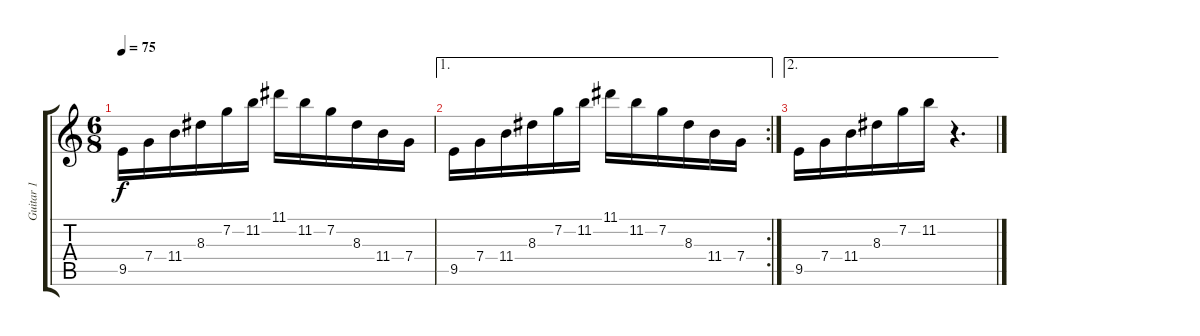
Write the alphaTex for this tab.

\track ("Guitar 1" "Guitar 1") {instrument acousticguitarsteel}
\staff {score tabs}
\tuning (E4 C4 G3 C3 G2 C2) {hide}
\ts (6 8)
\tempo 75
\clef g2
\ks c
9.5.16{dy f} 7.4.16 11.4.16 8.3.16 7.2.16 11.2.16 11.1.16 11.2.16 7.2.16 8.3.16 11.4.16 7.4.16 |
\ae 1
\rc 2
9.5.16 7.4.16 11.4.16 8.3.16 7.2.16 11.2.16 11.1.16 11.2.16 7.2.16 8.3.16 11.4.16 7.4.16 |
\ae 2
9.5.16 7.4.16 11.4.16 8.3.16 7.2.16 11.2.16 r.4{d}
